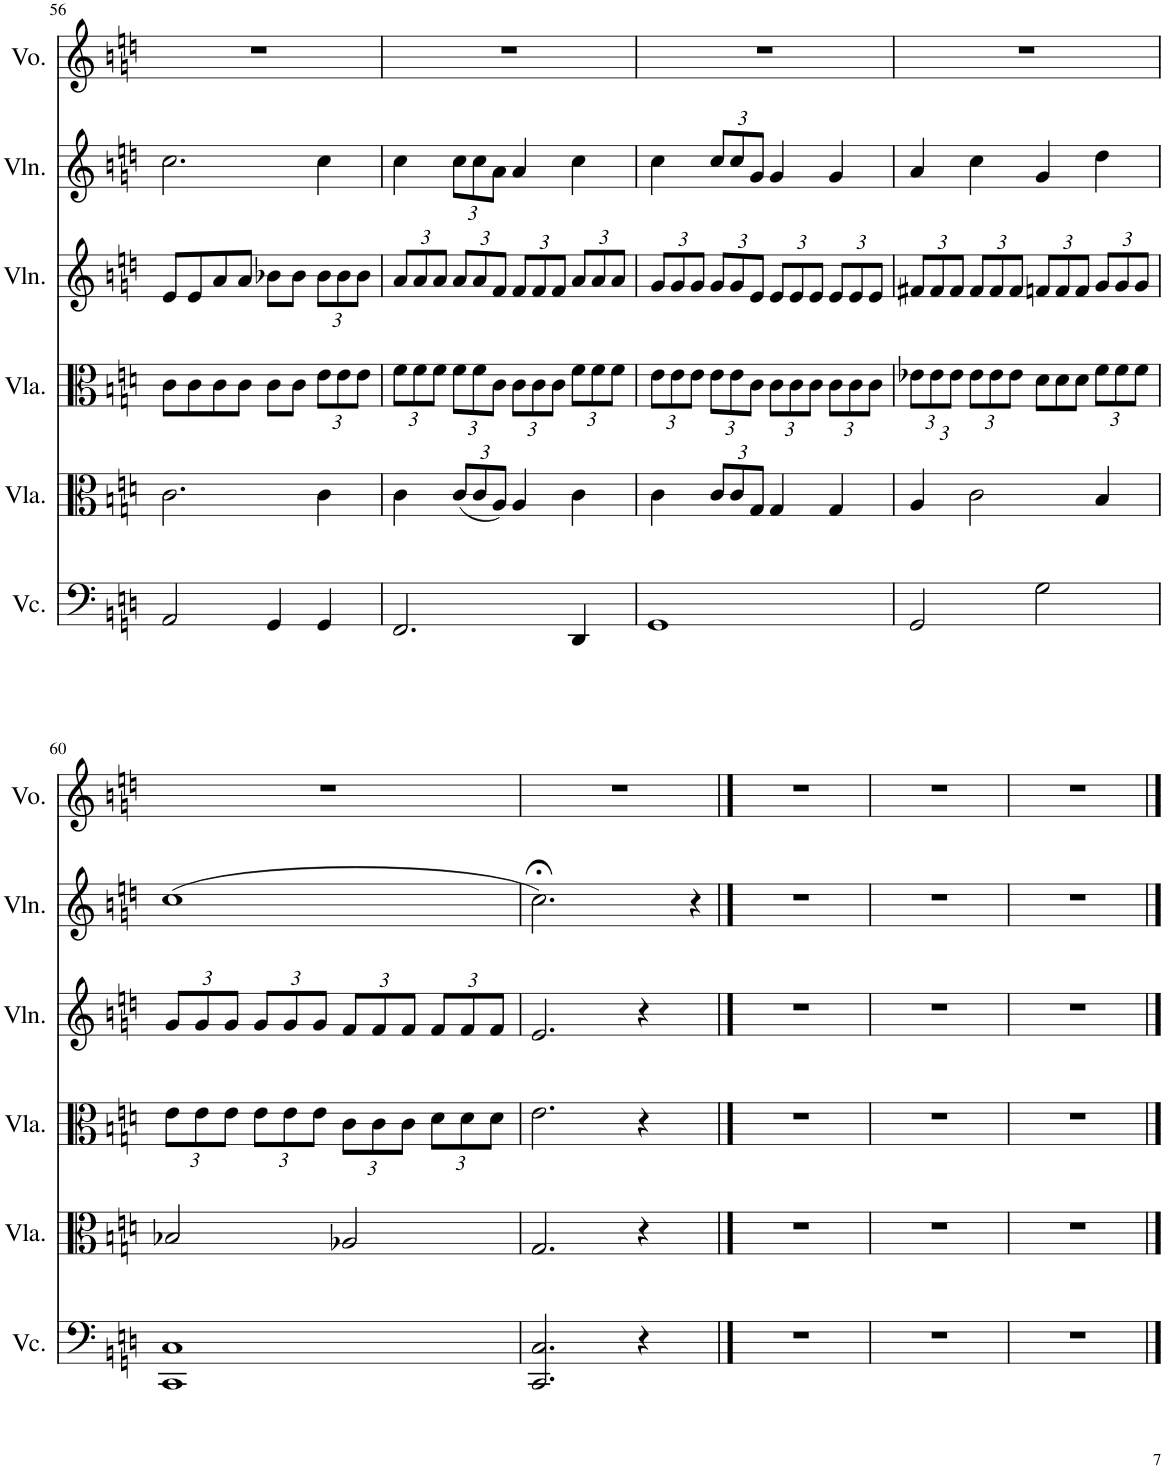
**kern	**kern	**kern	**kern	**kern	**kern
*part6	*part5	*part4	*part3	*part2	*part1
*staff6	*staff5	*staff4	*staff3	*staff2	*staff1
*I"Violoncello	*I"Viola	*I"Viola	*I"Violin	*I"Violin	*I"Voice
*I'Vc.	*I'Vla.	*I'Vla.	*I'Vln.	*I'Vln.	*I'Vo.
!!LO:PB:g=z
*clefF4	*clefC3	*clefC3	*clefG2	*clefG2	*clefG2
*k[]	*k[]	*k[]	*k[]	*k[]	*k[]
*M4/4	*M4/4	*M4/4	*M4/4	*M4/4	*M4/4
=56	=56	=56	=56	=56	=56
2AA/	2.c\	8c\L	8e/L	2.cc\	1r
.	.	8c\	8e/	.	.
.	.	8c\	8a/	.	.
.	.	8c\J	8a/J	.	.
4GG/	.	8c\L	8b-X\L	.	.
.	.	8c\J	8b-\J	.	.
*	*	*Xbrackettup	*Xbrackettup	*	*
4GG/	4c\	12e\L	12b-\L	4cc\	.
.	.	12e\	12b-\	.	.
.	.	12e\J	12b-\J	.	.
=57	=57	=57	=57	=57	=57
2.FF/	4c\	12f\L	12a/L	4cc\	1r
.	.	12f\	12a/	.	.
.	.	12f\J	12a/J	.	.
*	*Xbrackettup	*	*	*Xbrackettup	*
.	(12c/L	12f\L	12a/L	12cc\L	.
.	12c/	12f\	12a/	12cc\	.
.	12A/J)	12c\J	12f/J	12a\J	.
.	4A/	12c\L	12f/L	4a/	.
.	.	12c\	12f/	.	.
.	.	12c\J	12f/J	.	.
4DD/	4c\	12f\L	12a/L	4cc\	.
.	.	12f\	12a/	.	.
.	.	12f\J	12a/J	.	.
=58	=58	=58	=58	=58	=58
1GG	4c\	12e\L	12g/L	4cc\	1r
.	.	12e\	12g/	.	.
.	.	12e\J	12g/J	.	.
.	12c/L	12e\L	12g/L	12cc/L	.
.	12c/	12e\	12g/	12cc/	.
.	12G/J	12c\J	12e/J	12g/J	.
.	4G/	12c\L	12e/L	4g/	.
.	.	12c\	12e/	.	.
.	.	12c\J	12e/J	.	.
.	4G/	12c\L	12e/L	4g/	.
.	.	12c\	12e/	.	.
.	.	12c\J	12e/J	.	.
=59	=59	=59	=59	=59	=59
2GG/	4A/	12e-X\L	12f#X/L	4a/	1r
.	.	12e-\	12f#/	.	.
.	.	12e-\J	12f#/J	.	.
.	2c\	12e-\L	12f#/L	4cc\	.
.	.	12e-\	12f#/	.	.
.	.	12e-\J	12f#/J	.	.
2G\	.	12d\L	12fn/L	4g/	.
.	.	12d\	12f/	.	.
.	.	12d\J	12f/J	.	.
.	4B/	12f\L	12g/L	4dd\	.
.	.	12f\	12g/	.	.
.	.	12f\J	12g/J	.	.
!!LO:LB:g=z
=60	=60	=60	=60	=60	=60
1CC 1C	2B-X/	12e\L	12g/L	(1cc	1r
.	.	12e\	12g/	.	.
.	.	12e\J	12g/J	.	.
.	.	12e\L	12g/L	.	.
.	.	12e\	12g/	.	.
.	.	12e\J	12g/J	.	.
.	2A-X/	12c\L	12f/L	.	.
.	.	12c\	12f/	.	.
.	.	12c\J	12f/J	.	.
.	.	12d\L	12f/L	.	.
.	.	12d\	12f/	.	.
.	.	12d\J	12f/J	.	.
=61	=61	=61	=61	=61	=61
2.CC/ 2.C/	2.G/	2.e\	2.e/	2.cc;<\)	1r
4r	4r	4r	4r	4r	.
==62	==62	==62	==62	==62	==62
1r	1r	1r	1r	1r	1r
=63	=63	=63	=63	=63	=63
1r	1r	1r	1r	1r	1r
=64	=64	=64	=64	=64	=64
1r	1r	1r	1r	1r	1r
==	==	==	==	==	==
*-	*-	*-	*-	*-	*-
